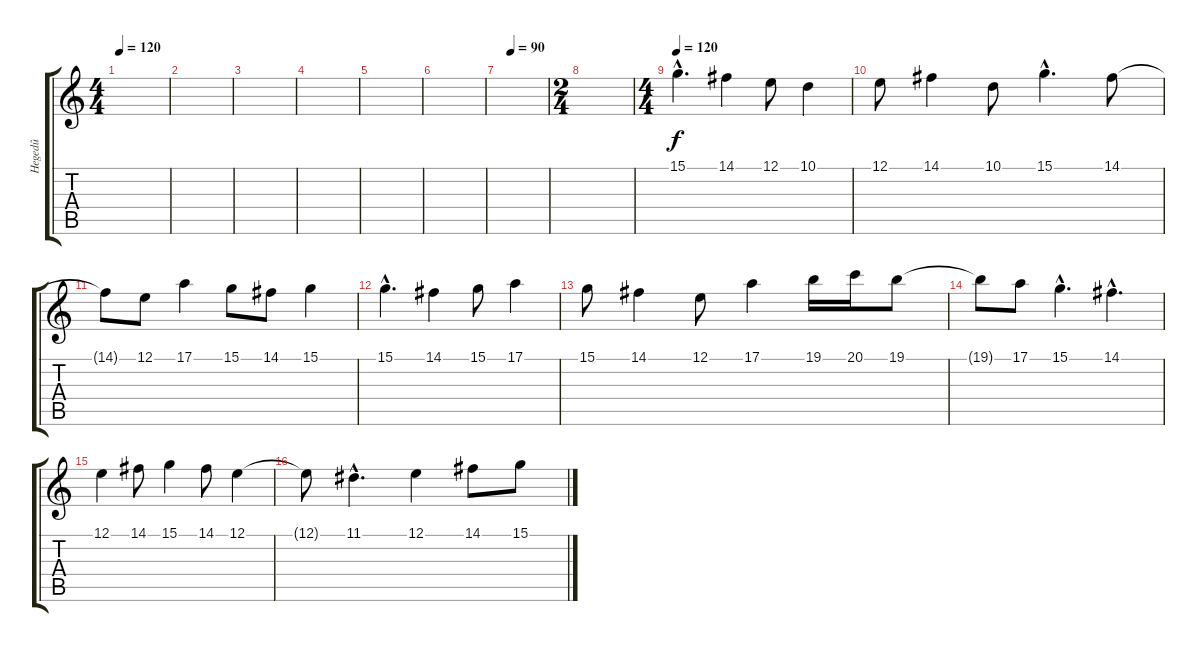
\track ("Hegedû" "Hegedû") {instrument violin}
\staff {score tabs}
\tuning (E4 B3 G3 D3 A2 E2) {hide}
\ts (4 4)
\tempo 120
\clef g2
\ks c
|
|
|
|
|
|
\tempo (90 0.25)
|
\ts (2 4)
|
\ts (4 4)
\tempo 120
15.1{hac}.4{d} 14.1.4 12.1.8 10.1.4 |
12.1.8 14.1.4 10.1.8 15.1{hac}.4{d} 14.1.8 |
14.1{t}.8 12.1.8 17.1.4 15.1.8 14.1.8 15.1.4 |
15.1{hac}.4{d} 14.1.4 15.1.8 17.1.4 |
15.1.8 14.1.4 12.1.8 17.1.4 19.1.16 20.1.16 19.1.8 |
19.1{t}.8 17.1.8 15.1{hac}.4{d} 14.1{hac}.4{d} |
12.1.4 14.1.8 15.1.4 14.1.8 12.1.4 |
12.1{t}.8 11.1{hac}.4{d} 12.1.4 14.1.8 15.1.8
